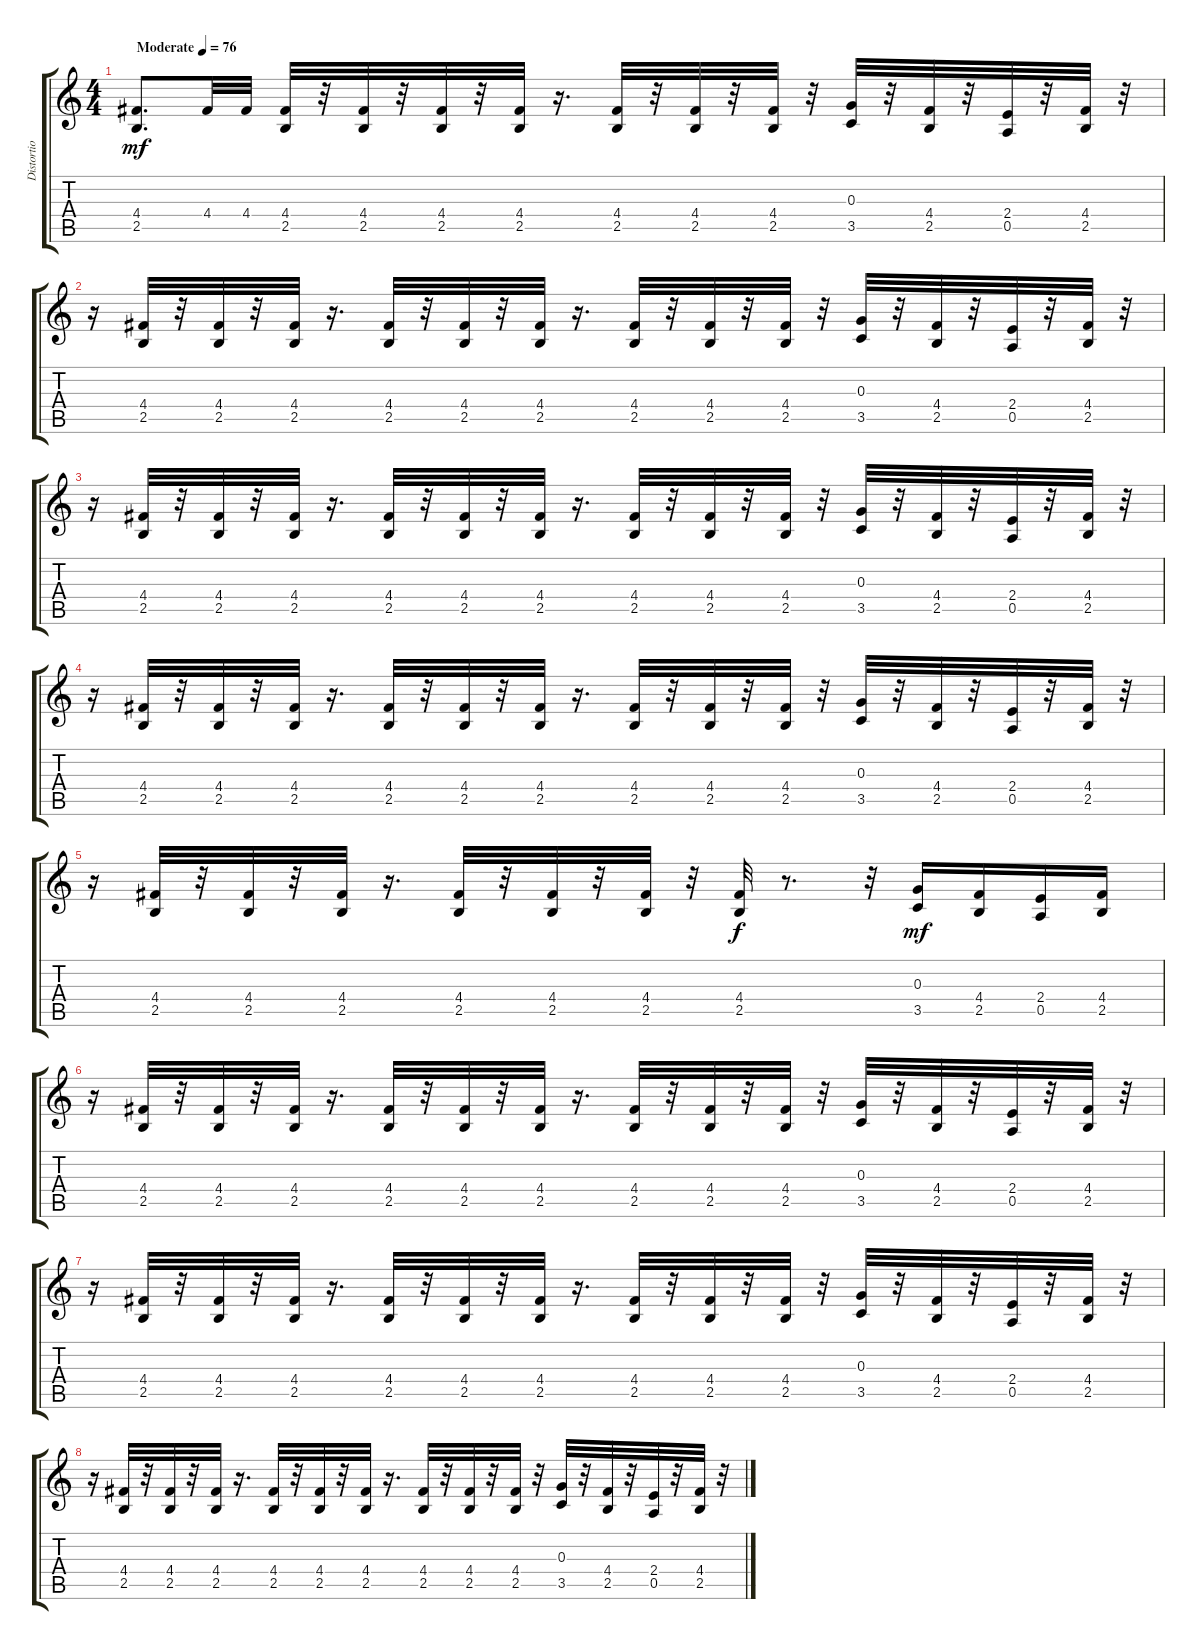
\track ("Distortio" "Distortio") {instrument distortionguitar}
\staff {score tabs}
\tuning (E4 B3 G3 D3 A2 E2) {hide}
\ts (4 4)
\tempo (76 "Moderate")
\clef g2
\ks c
(4.4 2.5).8{d dy mf instrument distortionguitar} 4.4.32{volume 16 balance 16 instrument distortionguitar} 4.4.32 (4.4 2.5).32 r.32 (4.4 2.5).32 r.32 (4.4 2.5).32 r.32 (4.4 2.5).32 r.16{d} (4.4 2.5).32 r.32 (4.4 2.5).32 r.32 (4.4 2.5).32 r.32 (0.3 3.5).32 r.32 (4.4 2.5).32 r.32 (2.4 0.5).32 r.32 (4.4 2.5).32 r.32 |
r.16 (4.4 2.5).32 r.32 (4.4 2.5).32 r.32 (4.4 2.5).32 r.16{d} (4.4 2.5).32 r.32 (4.4 2.5).32 r.32 (4.4 2.5).32 r.16{d} (4.4 2.5).32 r.32 (4.4 2.5).32 r.32 (4.4 2.5).32 r.32 (0.3 3.5).32 r.32 (4.4 2.5).32 r.32 (2.4 0.5).32 r.32 (4.4 2.5).32 r.32 |
r.16 (4.4 2.5).32 r.32 (4.4 2.5).32 r.32 (4.4 2.5).32 r.16{d} (4.4 2.5).32 r.32 (4.4 2.5).32 r.32 (4.4 2.5).32 r.16{d} (4.4 2.5).32 r.32 (4.4 2.5).32 r.32 (4.4 2.5).32 r.32 (0.3 3.5).32 r.32 (4.4 2.5).32 r.32 (2.4 0.5).32 r.32 (4.4 2.5).32 r.32 |
r.16 (4.4 2.5).32 r.32 (4.4 2.5).32 r.32 (4.4 2.5).32 r.16{d} (4.4 2.5).32 r.32 (4.4 2.5).32 r.32 (4.4 2.5).32 r.16{d} (4.4 2.5).32 r.32 (4.4 2.5).32 r.32 (4.4 2.5).32 r.32 (0.3 3.5).32 r.32 (4.4 2.5).32 r.32 (2.4 0.5).32 r.32 (4.4 2.5).32 r.32 |
r.16 (4.4 2.5).32 r.32 (4.4 2.5).32 r.32 (4.4 2.5).32 r.16{d} (4.4 2.5).32 r.32 (4.4 2.5).32 r.32 (4.4 2.5).32 r.32 (4.4 2.5).32{dy f} r.8{d} r.32 (0.3 3.5).16{dy mf} (4.4 2.5).16 (2.4 0.5).16 (4.4 2.5).16 |
r.16 (4.4 2.5).32 r.32 (4.4 2.5).32 r.32 (4.4 2.5).32 r.16{d} (4.4 2.5).32 r.32 (4.4 2.5).32 r.32 (4.4 2.5).32 r.16{d} (4.4 2.5).32 r.32 (4.4 2.5).32 r.32 (4.4 2.5).32 r.32 (0.3 3.5).32 r.32 (4.4 2.5).32 r.32 (2.4 0.5).32 r.32 (4.4 2.5).32 r.32 |
r.16 (4.4 2.5).32 r.32 (4.4 2.5).32 r.32 (4.4 2.5).32 r.16{d} (4.4 2.5).32 r.32 (4.4 2.5).32 r.32 (4.4 2.5).32 r.16{d} (4.4 2.5).32 r.32 (4.4 2.5).32 r.32 (4.4 2.5).32 r.32 (0.3 3.5).32 r.32 (4.4 2.5).32 r.32 (2.4 0.5).32 r.32 (4.4 2.5).32 r.32 |
r.16 (4.4 2.5).32 r.32 (4.4 2.5).32 r.32 (4.4 2.5).32 r.16{d} (4.4 2.5).32 r.32 (4.4 2.5).32 r.32 (4.4 2.5).32 r.16{d} (4.4 2.5).32 r.32 (4.4 2.5).32 r.32 (4.4 2.5).32 r.32 (0.3 3.5).32 r.32 (4.4 2.5).32 r.32 (2.4 0.5).32 r.32 (4.4 2.5).32 r.32
